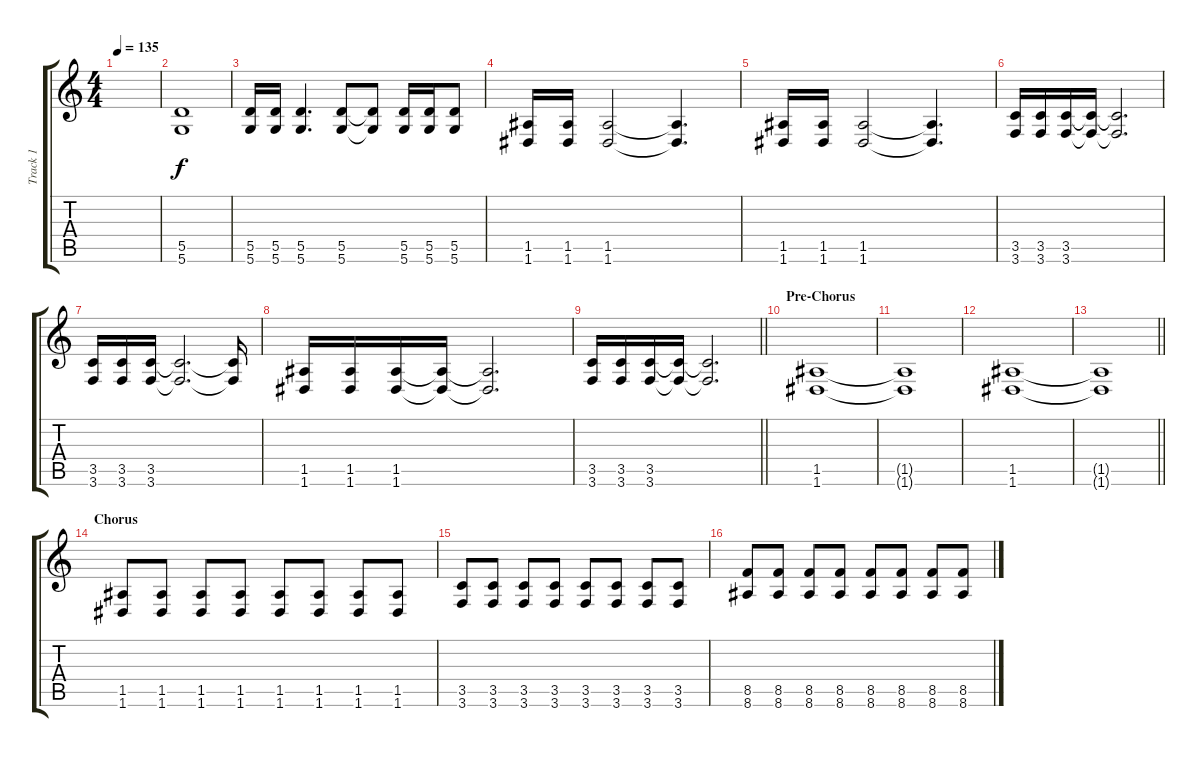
\track ("Track 1" "Track 1") {instrument overdrivenguitar}
\staff {score tabs}
\tuning (E4 B3 G3 D3 A2 D2) {hide}
\ts (4 4)
\tempo 135
\clef g2
\ks c
|
(5.5 5.6).1 |
(5.5 5.6).16 (5.5 5.6).16 (5.5 5.6).4{d} (5.5 5.6).8 (5.5{t} 5.6{t}).8 (5.5 5.6).16 (5.5 5.6).16 (5.5 5.6).8 |
(1.5 1.6).16 (1.5 1.6).16 (1.5 1.6).2 (1.5{t} 1.6{t}).4{d} |
(1.5 1.6).16 (1.5 1.6).16 (1.5 1.6).2 (1.5{t} 1.6{t}).4{d} |
(3.5 3.6).16 (3.5 3.6).16 (3.5 3.6).16 (3.5{t} 3.6{t}).16 (3.5{t} 3.6{t}).2{d} |
(3.5 3.6).16 (3.5 3.6).16 (3.5 3.6).16 (3.5{t} 3.6{t}).2{d} (3.5{t} 3.6{t}).16 |
(1.5 1.6).16 (1.5 1.6).16 (1.5 1.6).16 (1.5{t} 1.6{t}).16 (1.5{t} 1.6{t}).2{d} |
\barLineRight lightlight
(3.5 3.6).16 (3.5 3.6).16 (3.5 3.6).16 (3.5{t} 3.6{t}).16 (3.5{t} 3.6{t}).2{d} |
\section ("" "Pre-Chorus")
(1.5 1.6).1 |
(1.5{t} 1.6{t}).1 |
(1.5 1.6).1 |
\barLineRight lightlight
(1.5{t} 1.6{t}).1 |
\section ("" "Chorus")
(1.5 1.6).8 (1.5 1.6).8 (1.5 1.6).8 (1.5 1.6).8 (1.5 1.6).8 (1.5 1.6).8 (1.5 1.6).8 (1.5 1.6).8 |
(3.5 3.6).8 (3.5 3.6).8 (3.5 3.6).8 (3.5 3.6).8 (3.5 3.6).8 (3.5 3.6).8 (3.5 3.6).8 (3.5 3.6).8 |
(8.5 8.6).8 (8.5 8.6).8 (8.5 8.6).8 (8.5 8.6).8 (8.5 8.6).8 (8.5 8.6).8 (8.5 8.6).8 (8.5 8.6).8
